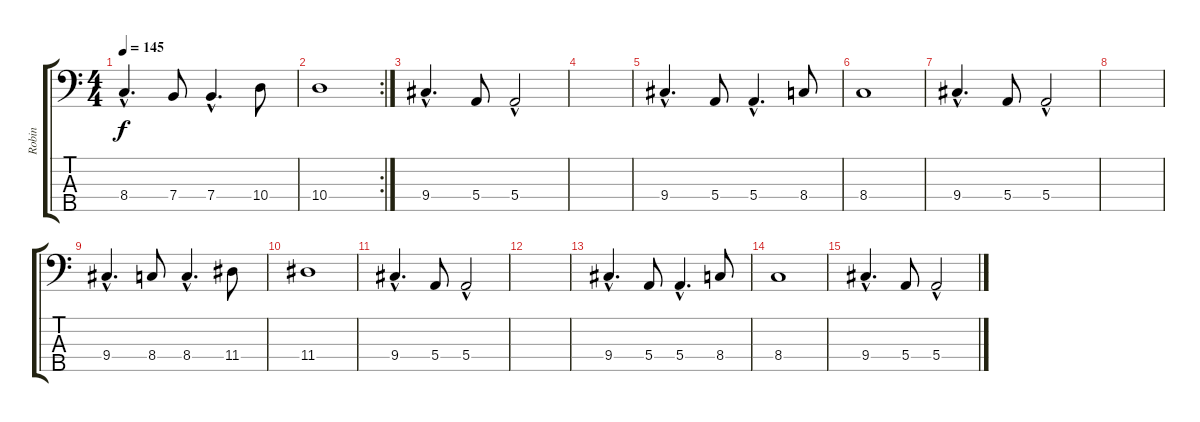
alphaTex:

\track ("Robin" "Robin") {instrument electricbasspick}
\staff {score tabs}
\tuning (G2 D2 A1 E1 B0) {hide}
\ts (4 4)
\tempo 145
\clef f4
\ks c
8.4{hac}.4{d dy f} 7.4.8 7.4{hac}.4{d} 10.4.8 |
\rc 2
10.4.1 |
9.4{hac}.4{d} 5.4.8 5.4{hac}.2 |
|
9.4{hac}.4{d} 5.4.8 5.4{hac}.4{d} 8.4.8 |
8.4.1 |
9.4{hac}.4{d} 5.4.8 5.4{hac}.2 |
|
9.4{hac}.4{d} 8.4.8 8.4{hac}.4{d} 11.4.8 |
11.4.1 |
9.4{hac}.4{d} 5.4.8 5.4{hac}.2 |
|
9.4{hac}.4{d} 5.4.8 5.4{hac}.4{d} 8.4.8 |
8.4.1 |
9.4{hac}.4{d} 5.4.8 5.4{hac}.2
